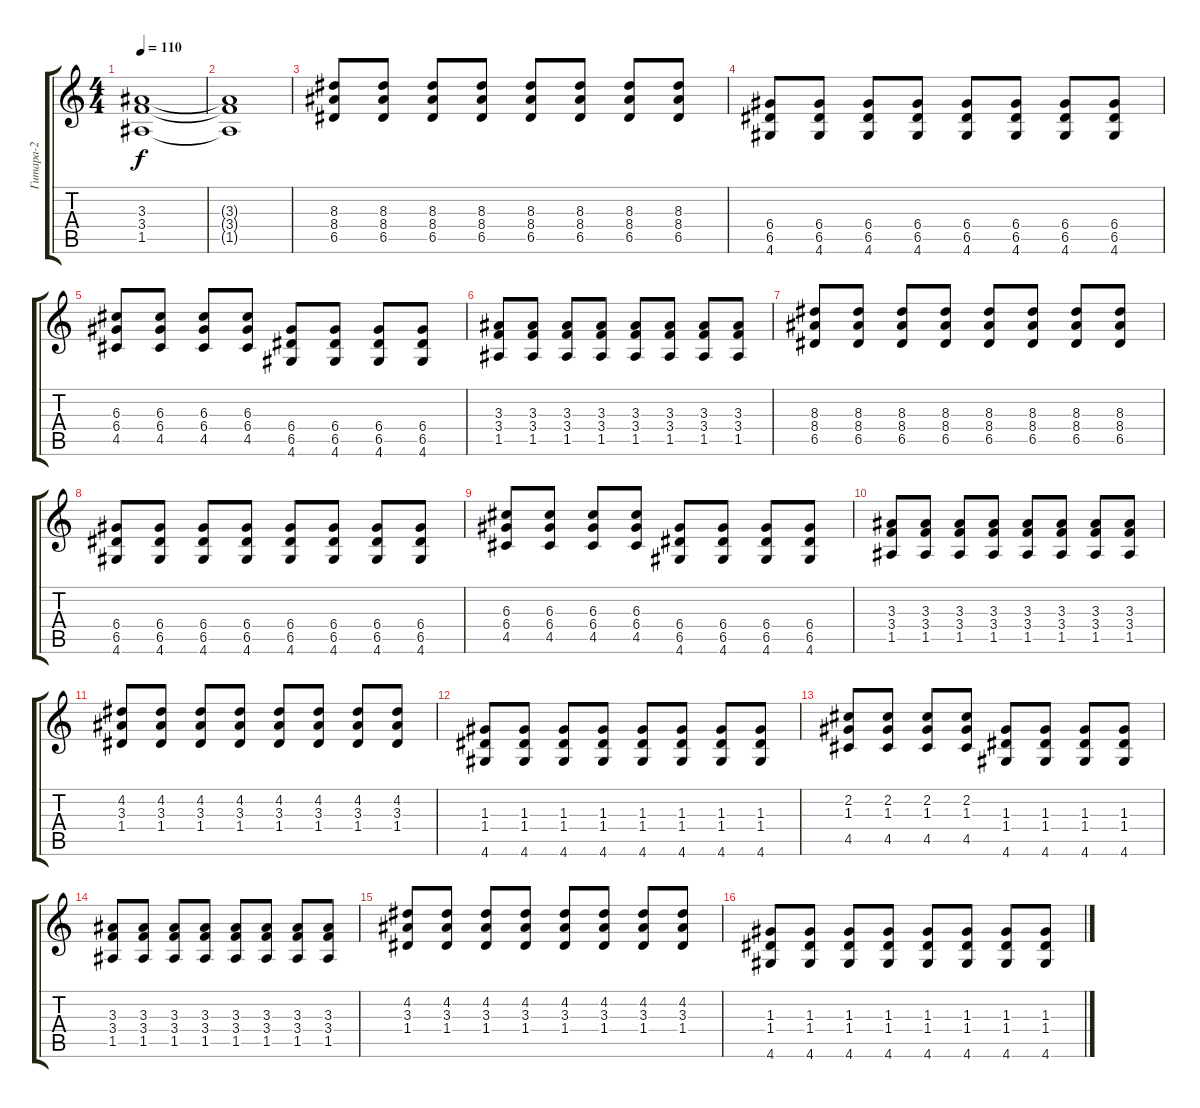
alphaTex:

\track ("Гитара-2" "Гитара-2") {instrument overdrivenguitar}
\staff {score tabs}
\tuning (E4 B3 G3 D3 A2 E2) {hide}
\ts (4 4)
\tempo 110
\clef g2
\ks c
(3.3 3.4 1.5).1{dy f volume 12 instrument distortionguitar} |
(3.3{t} 3.4{t} 1.5{t}).1 |
(8.3 8.4 6.5).8{volume 10 instrument electricguitarjazz} (8.3 8.4 6.5).8 (8.3 8.4 6.5).8 (8.3 8.4 6.5).8 (8.3 8.4 6.5).8 (8.3 8.4 6.5).8 (8.3 8.4 6.5).8 (8.3 8.4 6.5).8 |
(6.4 6.5 4.6).8 (6.4 6.5 4.6).8 (6.4 6.5 4.6).8 (6.4 6.5 4.6).8 (6.4 6.5 4.6).8 (6.4 6.5 4.6).8 (6.4 6.5 4.6).8 (6.4 6.5 4.6).8 |
(6.3 6.4 4.5).8 (6.3 6.4 4.5).8 (6.3 6.4 4.5).8 (6.3 6.4 4.5).8 (6.4 6.5 4.6).8 (6.4 6.5 4.6).8 (6.4 6.5 4.6).8 (6.4 6.5 4.6).8 |
(3.3 3.4 1.5).8 (3.3 3.4 1.5).8 (3.3 3.4 1.5).8 (3.3 3.4 1.5).8 (3.3 3.4 1.5).8 (3.3 3.4 1.5).8 (3.3 3.4 1.5).8 (3.3 3.4 1.5).8 |
(8.3 8.4 6.5).8 (8.3 8.4 6.5).8 (8.3 8.4 6.5).8 (8.3 8.4 6.5).8 (8.3 8.4 6.5).8 (8.3 8.4 6.5).8 (8.3 8.4 6.5).8 (8.3 8.4 6.5).8 |
(6.4 6.5 4.6).8 (6.4 6.5 4.6).8 (6.4 6.5 4.6).8 (6.4 6.5 4.6).8 (6.4 6.5 4.6).8 (6.4 6.5 4.6).8 (6.4 6.5 4.6).8 (6.4 6.5 4.6).8 |
(6.3 6.4 4.5).8 (6.3 6.4 4.5).8 (6.3 6.4 4.5).8 (6.3 6.4 4.5).8 (6.4 6.5 4.6).8 (6.4 6.5 4.6).8 (6.4 6.5 4.6).8 (6.4 6.5 4.6).8 |
(3.3 3.4 1.5).8 (3.3 3.4 1.5).8 (3.3 3.4 1.5).8 (3.3 3.4 1.5).8 (3.3 3.4 1.5).8 (3.3 3.4 1.5).8 (3.3 3.4 1.5).8 (3.3 3.4 1.5).8 |
(4.2 3.3 1.4).8{volume 13 instrument overdrivenguitar} (4.2 3.3 1.4).8 (4.2 3.3 1.4).8 (4.2 3.3 1.4).8 (4.2 3.3 1.4).8 (4.2 3.3 1.4).8 (4.2 3.3 1.4).8 (4.2 3.3 1.4).8 |
(1.3 1.4 4.6).8 (1.3 1.4 4.6).8 (1.3 1.4 4.6).8 (1.3 1.4 4.6).8 (1.3 1.4 4.6).8 (1.3 1.4 4.6).8 (1.3 1.4 4.6).8 (1.3 1.4 4.6).8 |
(2.2 1.3 4.5).8 (2.2 1.3 4.5).8 (2.2 1.3 4.5).8 (2.2 1.3 4.5).8 (1.3 1.4 4.6).8 (1.3 1.4 4.6).8 (1.3 1.4 4.6).8 (1.3 1.4 4.6).8 |
(3.3 3.4 1.5).8 (3.3 3.4 1.5).8 (3.3 3.4 1.5).8 (3.3 3.4 1.5).8 (3.3 3.4 1.5).8 (3.3 3.4 1.5).8 (3.3 3.4 1.5).8 (3.3 3.4 1.5).8 |
(4.2 3.3 1.4).8 (4.2 3.3 1.4).8 (4.2 3.3 1.4).8 (4.2 3.3 1.4).8 (4.2 3.3 1.4).8 (4.2 3.3 1.4).8 (4.2 3.3 1.4).8 (4.2 3.3 1.4).8 |
(1.3 1.4 4.6).8 (1.3 1.4 4.6).8 (1.3 1.4 4.6).8 (1.3 1.4 4.6).8 (1.3 1.4 4.6).8 (1.3 1.4 4.6).8 (1.3 1.4 4.6).8 (1.3 1.4 4.6).8
